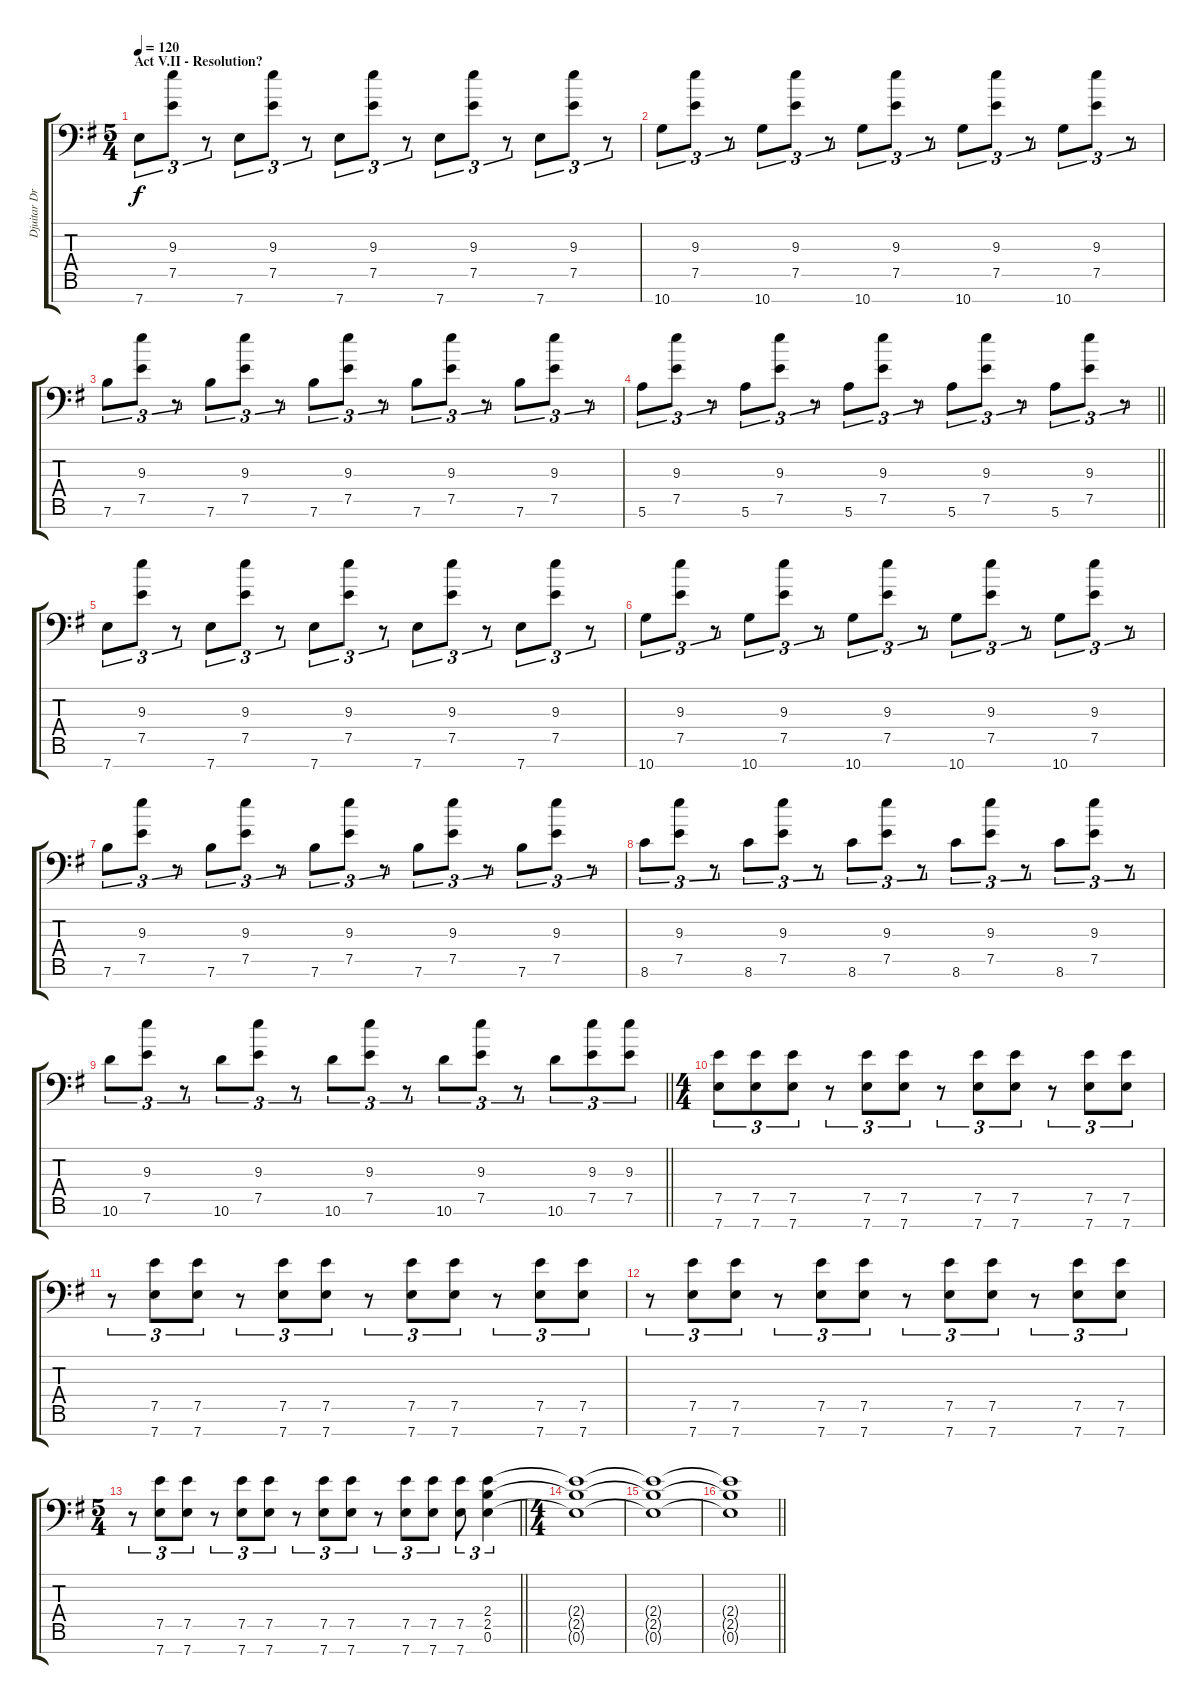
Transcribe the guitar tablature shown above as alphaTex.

\track ("Djuitar Dropped A" "Djuitar Dr") {instrument distortionguitar}
\staff {score tabs}
\tuning (E4 B3 G3 D3 A2 E2 A1) {hide}
\ts (5 4)
\section ("" "Act V.II - Resolution?")
\tempo 120
\clef f4
\ks eminor
7.7.8{tu (3 2) dy f balance 16} (9.3 7.5).8{tu (3 2)} r.8{tu (3 2)} 7.7.8{tu (3 2)} (9.3 7.5).8{tu (3 2)} r.8{tu (3 2)} 7.7.8{tu (3 2)} (9.3 7.5).8{tu (3 2)} r.8{tu (3 2)} 7.7.8{tu (3 2)} (9.3 7.5).8{tu (3 2)} r.8{tu (3 2)} 7.7.8{tu (3 2)} (9.3 7.5).8{tu (3 2)} r.8{tu (3 2)} |
10.7.8{tu (3 2)} (9.3 7.5).8{tu (3 2)} r.8{tu (3 2)} 10.7.8{tu (3 2)} (9.3 7.5).8{tu (3 2)} r.8{tu (3 2)} 10.7.8{tu (3 2)} (9.3 7.5).8{tu (3 2)} r.8{tu (3 2)} 10.7.8{tu (3 2)} (9.3 7.5).8{tu (3 2)} r.8{tu (3 2)} 10.7.8{tu (3 2)} (9.3 7.5).8{tu (3 2)} r.8{tu (3 2)} |
7.6.8{tu (3 2)} (9.3 7.5).8{tu (3 2)} r.8{tu (3 2)} 7.6.8{tu (3 2)} (9.3 7.5).8{tu (3 2)} r.8{tu (3 2)} 7.6.8{tu (3 2)} (9.3 7.5).8{tu (3 2)} r.8{tu (3 2)} 7.6.8{tu (3 2)} (9.3 7.5).8{tu (3 2)} r.8{tu (3 2)} 7.6.8{tu (3 2)} (9.3 7.5).8{tu (3 2)} r.8{tu (3 2)} |
\barLineRight lightlight
5.6.8{tu (3 2)} (9.3 7.5).8{tu (3 2)} r.8{tu (3 2)} 5.6.8{tu (3 2)} (9.3 7.5).8{tu (3 2)} r.8{tu (3 2)} 5.6.8{tu (3 2)} (9.3 7.5).8{tu (3 2)} r.8{tu (3 2)} 5.6.8{tu (3 2)} (9.3 7.5).8{tu (3 2)} r.8{tu (3 2)} 5.6.8{tu (3 2)} (9.3 7.5).8{tu (3 2)} r.8{tu (3 2)} |
7.7.8{tu (3 2)} (9.3 7.5).8{tu (3 2)} r.8{tu (3 2)} 7.7.8{tu (3 2)} (9.3 7.5).8{tu (3 2)} r.8{tu (3 2)} 7.7.8{tu (3 2)} (9.3 7.5).8{tu (3 2)} r.8{tu (3 2)} 7.7.8{tu (3 2)} (9.3 7.5).8{tu (3 2)} r.8{tu (3 2)} 7.7.8{tu (3 2)} (9.3 7.5).8{tu (3 2)} r.8{tu (3 2)} |
10.7.8{tu (3 2)} (9.3 7.5).8{tu (3 2)} r.8{tu (3 2)} 10.7.8{tu (3 2)} (9.3 7.5).8{tu (3 2)} r.8{tu (3 2)} 10.7.8{tu (3 2)} (9.3 7.5).8{tu (3 2)} r.8{tu (3 2)} 10.7.8{tu (3 2)} (9.3 7.5).8{tu (3 2)} r.8{tu (3 2)} 10.7.8{tu (3 2)} (9.3 7.5).8{tu (3 2)} r.8{tu (3 2)} |
7.6.8{tu (3 2)} (9.3 7.5).8{tu (3 2)} r.8{tu (3 2)} 7.6.8{tu (3 2)} (9.3 7.5).8{tu (3 2)} r.8{tu (3 2)} 7.6.8{tu (3 2)} (9.3 7.5).8{tu (3 2)} r.8{tu (3 2)} 7.6.8{tu (3 2)} (9.3 7.5).8{tu (3 2)} r.8{tu (3 2)} 7.6.8{tu (3 2)} (9.3 7.5).8{tu (3 2)} r.8{tu (3 2)} |
8.6.8{tu (3 2)} (9.3 7.5).8{tu (3 2)} r.8{tu (3 2)} 8.6.8{tu (3 2)} (9.3 7.5).8{tu (3 2)} r.8{tu (3 2)} 8.6.8{tu (3 2)} (9.3 7.5).8{tu (3 2)} r.8{tu (3 2)} 8.6.8{tu (3 2)} (9.3 7.5).8{tu (3 2)} r.8{tu (3 2)} 8.6.8{tu (3 2)} (9.3 7.5).8{tu (3 2)} r.8{tu (3 2)} |
\barLineRight lightlight
10.6.8{tu (3 2)} (9.3 7.5).8{tu (3 2)} r.8{tu (3 2)} 10.6.8{tu (3 2)} (9.3 7.5).8{tu (3 2)} r.8{tu (3 2)} 10.6.8{tu (3 2)} (9.3 7.5).8{tu (3 2)} r.8{tu (3 2)} 10.6.8{tu (3 2)} (9.3 7.5).8{tu (3 2)} r.8{tu (3 2)} 10.6.8{tu (3 2)} (9.3 7.5).8{tu (3 2)} (9.3 7.5).8{tu (3 2)} |
\ts (4 4)
(7.5 7.7).8{tu (3 2) balance 8} (7.5 7.7).8{tu (3 2)} (7.5 7.7).8{tu (3 2)} r.8{tu (3 2)} (7.5 7.7).8{tu (3 2)} (7.5 7.7).8{tu (3 2)} r.8{tu (3 2)} (7.5 7.7).8{tu (3 2)} (7.5 7.7).8{tu (3 2)} r.8{tu (3 2)} (7.5 7.7).8{tu (3 2)} (7.5 7.7).8{tu (3 2)} |
r.8{tu (3 2)} (7.5 7.7).8{tu (3 2)} (7.5 7.7).8{tu (3 2)} r.8{tu (3 2)} (7.5 7.7).8{tu (3 2)} (7.5 7.7).8{tu (3 2)} r.8{tu (3 2)} (7.5 7.7).8{tu (3 2)} (7.5 7.7).8{tu (3 2)} r.8{tu (3 2)} (7.5 7.7).8{tu (3 2)} (7.5 7.7).8{tu (3 2)} |
r.8{tu (3 2)} (7.5 7.7).8{tu (3 2)} (7.5 7.7).8{tu (3 2)} r.8{tu (3 2)} (7.5 7.7).8{tu (3 2)} (7.5 7.7).8{tu (3 2)} r.8{tu (3 2)} (7.5 7.7).8{tu (3 2)} (7.5 7.7).8{tu (3 2)} r.8{tu (3 2)} (7.5 7.7).8{tu (3 2)} (7.5 7.7).8{tu (3 2)} |
\ts (5 4)
\barLineRight lightlight
r.8{tu (3 2)} (7.5 7.7).8{tu (3 2)} (7.5 7.7).8{tu (3 2)} r.8{tu (3 2)} (7.5 7.7).8{tu (3 2)} (7.5 7.7).8{tu (3 2)} r.8{tu (3 2)} (7.5 7.7).8{tu (3 2)} (7.5 7.7).8{tu (3 2)} r.8{tu (3 2)} (7.5 7.7).8{tu (3 2)} (7.5 7.7).8{tu (3 2)} (7.5 7.7).8{tu (3 2)} (2.4 2.5 0.6).4{tu (3 2)} |
\ts (4 4)
(2.4{t} 2.5{t} 0.6{t}).1 |
(2.4{t} 2.5{t} 0.6{t}).1 |
\barLineRight lightlight
(2.4{t} 2.5{t} 0.6{t}).1
